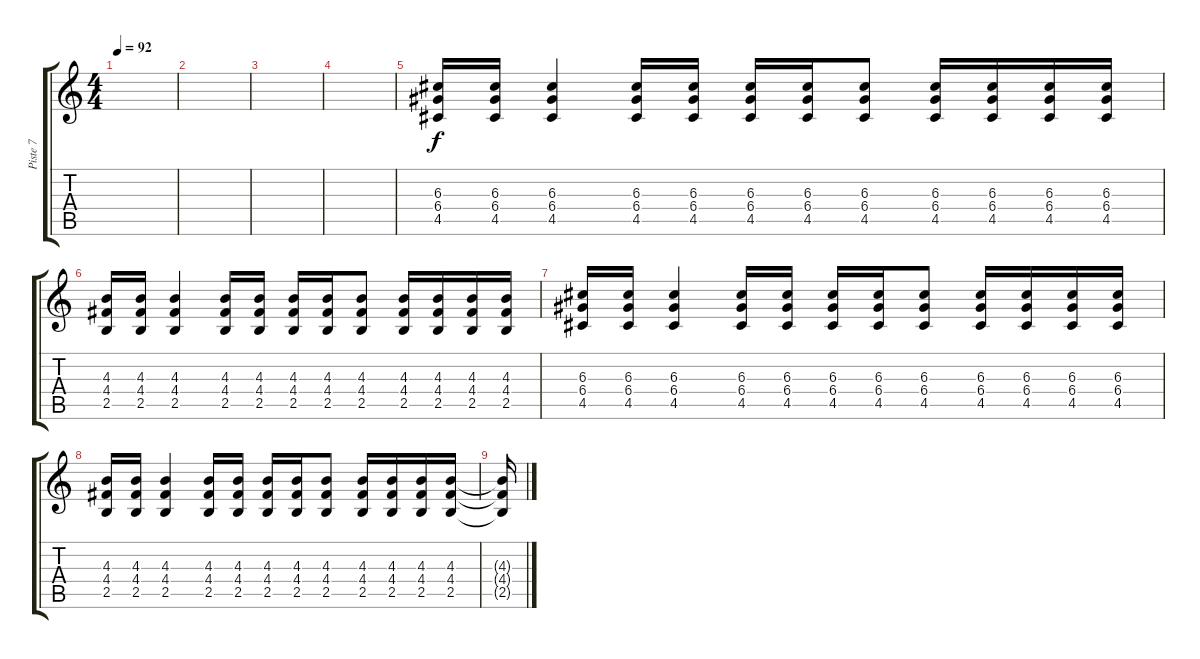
\track ("Piste 7" "Piste 7") {instrument distortionguitar}
\staff {score tabs}
\tuning (E4 B3 G3 D3 A2 E2) {hide}
\ts (4 4)
\tempo 92
\clef g2
\ks c
|
|
|
|
(6.3 6.4 4.5).16 (6.3 6.4 4.5).16 (6.3 6.4 4.5).4 (6.3 6.4 4.5).16 (6.3 6.4 4.5).16 (6.3 6.4 4.5).16 (6.3 6.4 4.5).16 (6.3 6.4 4.5).8 (6.3 6.4 4.5).16 (6.3 6.4 4.5).16 (6.3 6.4 4.5).16 (6.3 6.4 4.5).16 |
(4.3 4.4 2.5).16 (4.3 4.4 2.5).16 (4.3 4.4 2.5).4 (4.3 4.4 2.5).16 (4.3 4.4 2.5).16 (4.3 4.4 2.5).16 (4.3 4.4 2.5).16 (4.3 4.4 2.5).8 (4.3 4.4 2.5).16 (4.3 4.4 2.5).16 (4.3 4.4 2.5).16 (4.3 4.4 2.5).16 |
(6.3 6.4 4.5).16 (6.3 6.4 4.5).16 (6.3 6.4 4.5).4 (6.3 6.4 4.5).16 (6.3 6.4 4.5).16 (6.3 6.4 4.5).16 (6.3 6.4 4.5).16 (6.3 6.4 4.5).8 (6.3 6.4 4.5).16 (6.3 6.4 4.5).16 (6.3 6.4 4.5).16 (6.3 6.4 4.5).16 |
(4.3 4.4 2.5).16 (4.3 4.4 2.5).16 (4.3 4.4 2.5).4 (4.3 4.4 2.5).16 (4.3 4.4 2.5).16 (4.3 4.4 2.5).16 (4.3 4.4 2.5).16 (4.3 4.4 2.5).8 (4.3 4.4 2.5).16 (4.3 4.4 2.5).16 (4.3 4.4 2.5).16 (4.3 4.4 2.5).16 |
(4.3{t} 4.4{t} 2.5{t}).16
